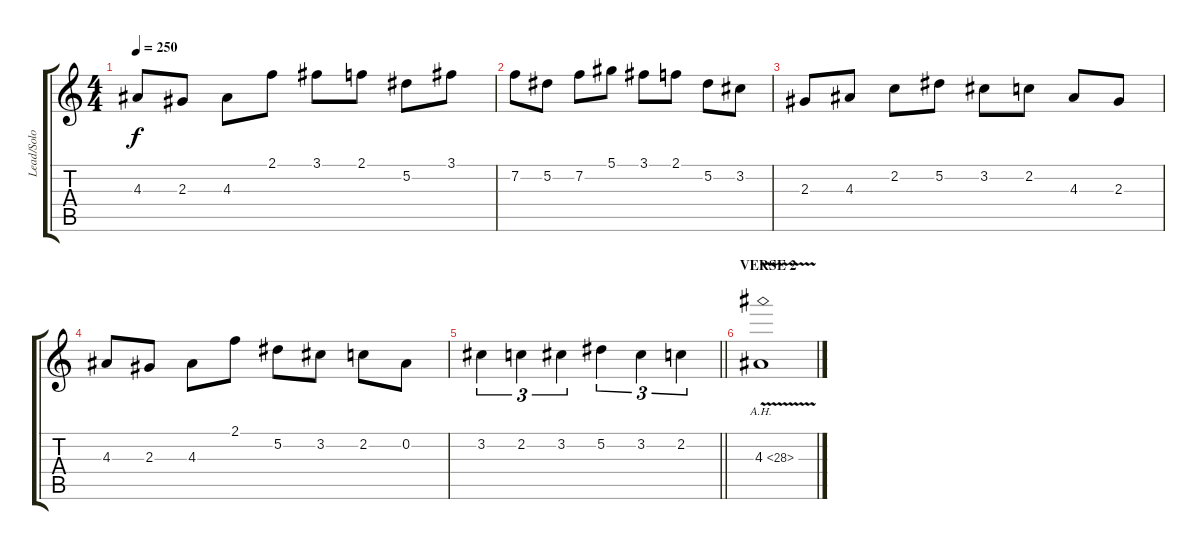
\track ("Lead/Solo - Ronny Dorian" "Lead/Solo ") {instrument overdrivenguitar}
\staff {score tabs}
\tuning (Eb4 Bb3 Gb3 Db3 Ab2 Eb2) {hide}
\ts (4 4)
\tempo 250
\clef g2
\ks c
4.3.8{dy f} 2.3.8 4.3.8 2.1.8 3.1.8 2.1.8 5.2.8 3.1.8 |
7.2.8 5.2.8 7.2.8 5.1.8 3.1.8 2.1.8 5.2.8 3.2.8 |
2.3.8 4.3.8 2.2.8 5.2.8 3.2.8 2.2.8 4.3.8 2.3.8 |
4.3.8 2.3.8 4.3.8 2.1.8 5.2.8 3.2.8 2.2.8 0.2.8 |
\barLineRight lightlight
3.2.4{tu (3 2)} 2.2.4{tu (3 2)} 3.2.4{tu (3 2)} 5.2.4{tu (3 2)} 3.2.4{tu (3 2)} 2.2.4{tu (3 2)} |
\section ("" "VERSE 2")
4.3{ah 24 v}.1
